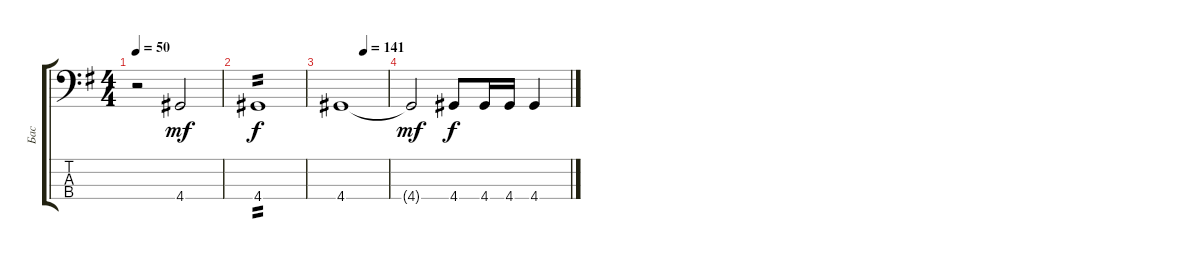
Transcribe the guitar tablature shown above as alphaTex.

\track ("Бас" "Бас") {instrument electricbassfinger}
\staff {score tabs}
\tuning (G2 D2 A1 E1) {hide}
\ts (4 4)
\tempo 50
\clef f4
\ks eminor
r.2{dy f} 4.4.2{dy mf} |
4.4.1{tp 2 dy f} |
\tempo (141 0.5)
4.4.1 |
4.4{t}.2{dy mf} 4.4.8{dy f} 4.4.16 4.4.16 4.4.4
